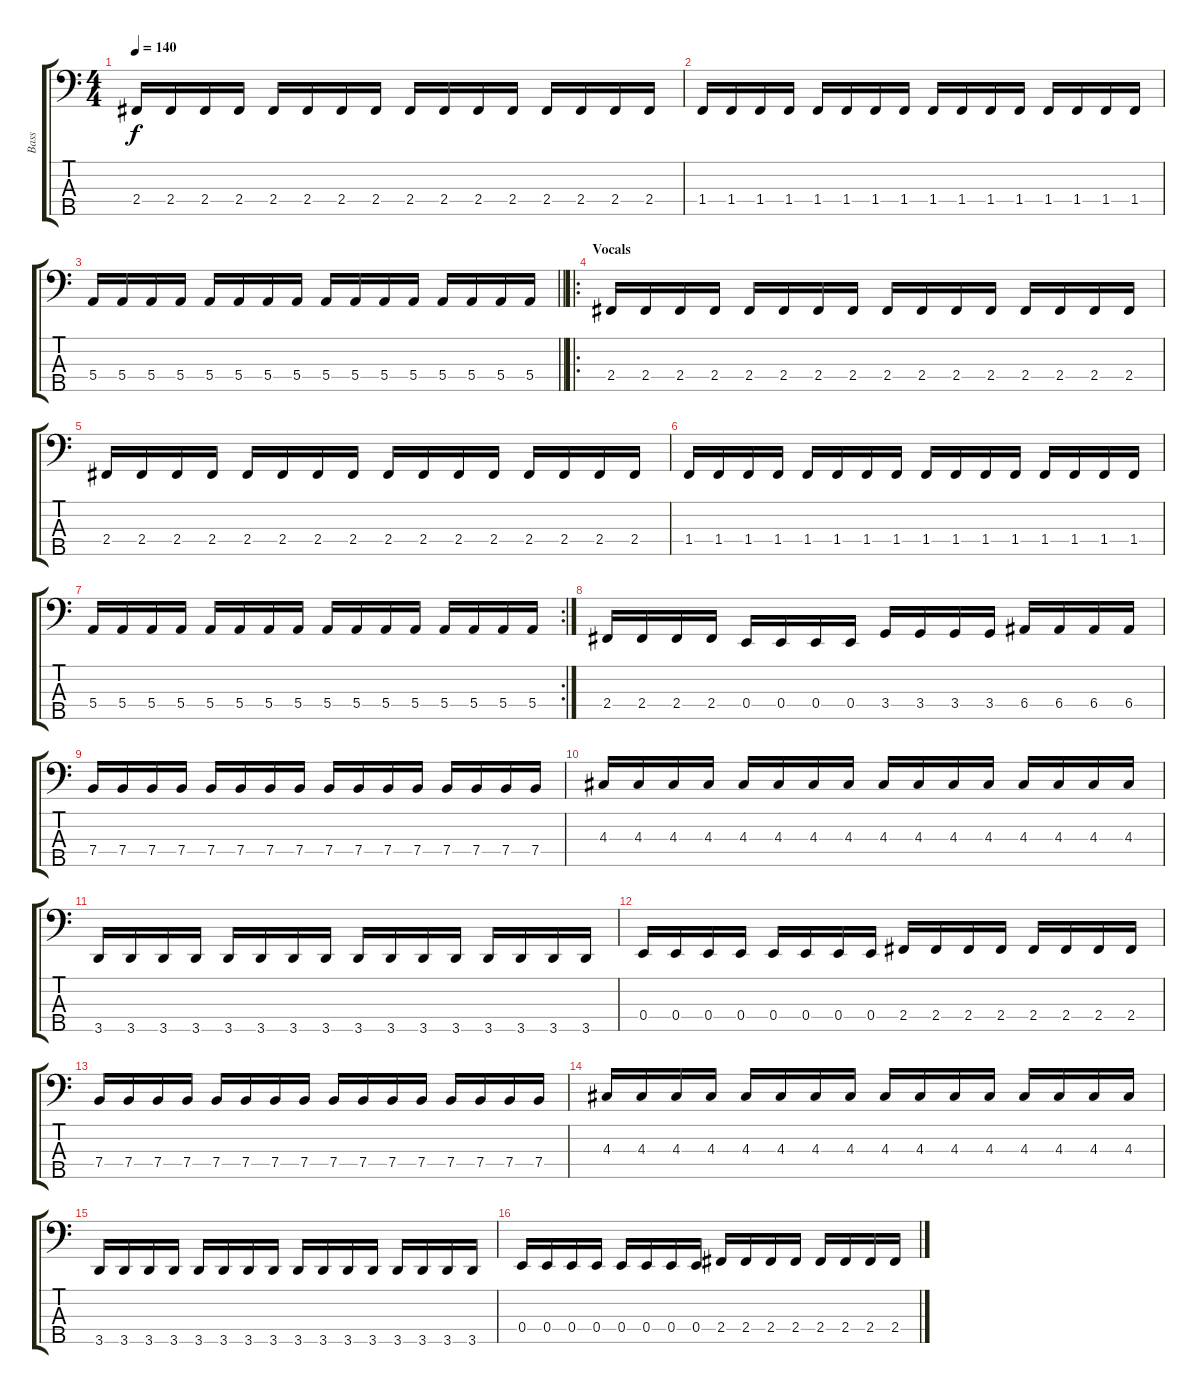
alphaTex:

\track ("Bass" "Bass") {instrument electricbassfinger}
\staff {score tabs}
\tuning (G2 D2 A1 E1 B0) {hide}
\ts (4 4)
\tempo 140
\clef f4
\ks c
2.4.16{dy f} 2.4.16 2.4.16 2.4.16 2.4.16 2.4.16 2.4.16 2.4.16 2.4.16 2.4.16 2.4.16 2.4.16 2.4.16 2.4.16 2.4.16 2.4.16 |
1.4.16 1.4.16 1.4.16 1.4.16 1.4.16 1.4.16 1.4.16 1.4.16 1.4.16 1.4.16 1.4.16 1.4.16 1.4.16 1.4.16 1.4.16 1.4.16 |
\barLineRight lightlight
5.4.16 5.4.16 5.4.16 5.4.16 5.4.16 5.4.16 5.4.16 5.4.16 5.4.16 5.4.16 5.4.16 5.4.16 5.4.16 5.4.16 5.4.16 5.4.16 |
\ro
\section ("" "Vocals")
2.4.16 2.4.16 2.4.16 2.4.16 2.4.16 2.4.16 2.4.16 2.4.16 2.4.16 2.4.16 2.4.16 2.4.16 2.4.16 2.4.16 2.4.16 2.4.16 |
2.4.16 2.4.16 2.4.16 2.4.16 2.4.16 2.4.16 2.4.16 2.4.16 2.4.16 2.4.16 2.4.16 2.4.16 2.4.16 2.4.16 2.4.16 2.4.16 |
1.4.16 1.4.16 1.4.16 1.4.16 1.4.16 1.4.16 1.4.16 1.4.16 1.4.16 1.4.16 1.4.16 1.4.16 1.4.16 1.4.16 1.4.16 1.4.16 |
\rc 2
5.4.16 5.4.16 5.4.16 5.4.16 5.4.16 5.4.16 5.4.16 5.4.16 5.4.16 5.4.16 5.4.16 5.4.16 5.4.16 5.4.16 5.4.16 5.4.16 |
2.4.16 2.4.16 2.4.16 2.4.16 0.4.16 0.4.16 0.4.16 0.4.16 3.4.16 3.4.16 3.4.16 3.4.16 6.4.16 6.4.16 6.4.16 6.4.16 |
7.4.16 7.4.16 7.4.16 7.4.16 7.4.16 7.4.16 7.4.16 7.4.16 7.4.16 7.4.16 7.4.16 7.4.16 7.4.16 7.4.16 7.4.16 7.4.16 |
4.3.16 4.3.16 4.3.16 4.3.16 4.3.16 4.3.16 4.3.16 4.3.16 4.3.16 4.3.16 4.3.16 4.3.16 4.3.16 4.3.16 4.3.16 4.3.16 |
3.5.16 3.5.16 3.5.16 3.5.16 3.5.16 3.5.16 3.5.16 3.5.16 3.5.16 3.5.16 3.5.16 3.5.16 3.5.16 3.5.16 3.5.16 3.5.16 |
0.4.16 0.4.16 0.4.16 0.4.16 0.4.16 0.4.16 0.4.16 0.4.16 2.4.16 2.4.16 2.4.16 2.4.16 2.4.16 2.4.16 2.4.16 2.4.16 |
7.4.16 7.4.16 7.4.16 7.4.16 7.4.16 7.4.16 7.4.16 7.4.16 7.4.16 7.4.16 7.4.16 7.4.16 7.4.16 7.4.16 7.4.16 7.4.16 |
4.3.16 4.3.16 4.3.16 4.3.16 4.3.16 4.3.16 4.3.16 4.3.16 4.3.16 4.3.16 4.3.16 4.3.16 4.3.16 4.3.16 4.3.16 4.3.16 |
3.5.16 3.5.16 3.5.16 3.5.16 3.5.16 3.5.16 3.5.16 3.5.16 3.5.16 3.5.16 3.5.16 3.5.16 3.5.16 3.5.16 3.5.16 3.5.16 |
0.4.16 0.4.16 0.4.16 0.4.16 0.4.16 0.4.16 0.4.16 0.4.16 2.4.16 2.4.16 2.4.16 2.4.16 2.4.16 2.4.16 2.4.16 2.4.16
